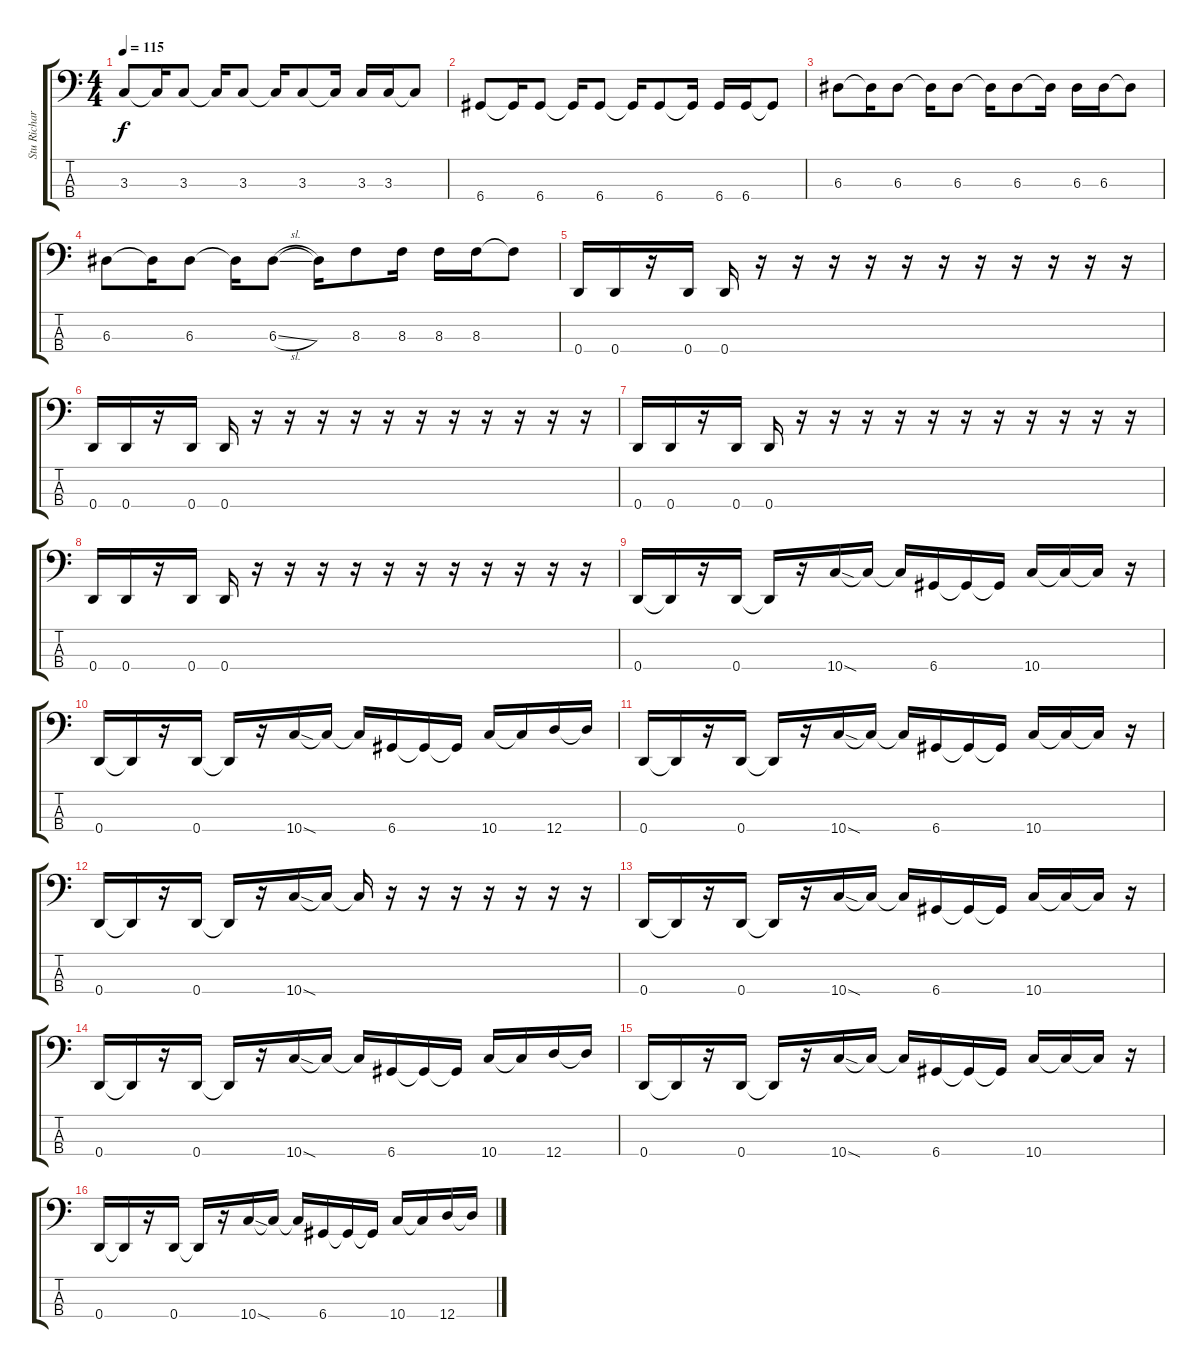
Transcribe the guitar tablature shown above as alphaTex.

\track ("Stu Richardson" "Stu Richar") {instrument electricbassfinger}
\staff {score tabs}
\tuning (G2 D2 A1 D1) {hide}
\ts (4 4)
\tempo 115
\clef f4
\ks c
3.3.8{dy f} 3.3{t}.16 3.3.8 3.3{t}.16 3.3.8 3.3{t}.16 3.3.8 3.3{t}.16 3.3.16 3.3.16 3.3{t}.8 |
6.4.8 6.4{t}.16 6.4.8 6.4{t}.16 6.4.8 6.4{t}.16 6.4.8 6.4{t}.16 6.4.16 6.4.16 6.4{t}.8 |
6.3.8 6.3{t}.16 6.3.8 6.3{t}.16 6.3.8 6.3{t}.16 6.3.8 6.3{t}.16 6.3.16 6.3.16 6.3{t}.8 |
6.3.8 6.3{t}.16 6.3.8 6.3{t}.16 6.3{sl}.8 6.3{t}.16 8.3.8 8.3.16 8.3.16 8.3.16 8.3{t}.8 |
0.4.16 0.4.16 r.16 0.4.16 0.4.16 r.16 r.16 r.16 r.16 r.16 r.16 r.16 r.16 r.16 r.16 r.16 |
0.4.16 0.4.16 r.16 0.4.16 0.4.16 r.16 r.16 r.16 r.16 r.16 r.16 r.16 r.16 r.16 r.16 r.16 |
0.4.16 0.4.16 r.16 0.4.16 0.4.16 r.16 r.16 r.16 r.16 r.16 r.16 r.16 r.16 r.16 r.16 r.16 |
0.4.16 0.4.16 r.16 0.4.16 0.4.16 r.16 r.16 r.16 r.16 r.16 r.16 r.16 r.16 r.16 r.16 r.16 |
0.4.16 0.4{t}.16 r.16 0.4.16 0.4{t}.16 r.16 10.4{sod}.16 10.4{t}.16 10.4{t}.16 6.4.16 6.4{t}.16 6.4{t}.16 10.4.16 10.4{t}.16 10.4{t}.16 r.16 |
0.4.16 0.4{t}.16 r.16 0.4.16 0.4{t}.16 r.16 10.4{sod}.16 10.4{t}.16 10.4{t}.16 6.4.16 6.4{t}.16 6.4{t}.16 10.4.16 10.4{t}.16 12.4.16 12.4{t}.16 |
0.4.16 0.4{t}.16 r.16 0.4.16 0.4{t}.16 r.16 10.4{sod}.16 10.4{t}.16 10.4{t}.16 6.4.16 6.4{t}.16 6.4{t}.16 10.4.16 10.4{t}.16 10.4{t}.16 r.16 |
0.4.16 0.4{t}.16 r.16 0.4.16 0.4{t}.16 r.16 10.4{sod}.16 10.4{t}.16 10.4{t}.16 r.16 r.16 r.16 r.16 r.16 r.16 r.16 |
0.4.16 0.4{t}.16 r.16 0.4.16 0.4{t}.16 r.16 10.4{sod}.16 10.4{t}.16 10.4{t}.16 6.4.16 6.4{t}.16 6.4{t}.16 10.4.16 10.4{t}.16 10.4{t}.16 r.16 |
0.4.16 0.4{t}.16 r.16 0.4.16 0.4{t}.16 r.16 10.4{sod}.16 10.4{t}.16 10.4{t}.16 6.4.16 6.4{t}.16 6.4{t}.16 10.4.16 10.4{t}.16 12.4.16 12.4{t}.16 |
0.4.16 0.4{t}.16 r.16 0.4.16 0.4{t}.16 r.16 10.4{sod}.16 10.4{t}.16 10.4{t}.16 6.4.16 6.4{t}.16 6.4{t}.16 10.4.16 10.4{t}.16 10.4{t}.16 r.16 |
0.4.16 0.4{t}.16 r.16 0.4.16 0.4{t}.16 r.16 10.4{sod}.16 10.4{t}.16 10.4{t}.16 6.4.16 6.4{t}.16 6.4{t}.16 10.4.16 10.4{t}.16 12.4.16 12.4{t}.16
